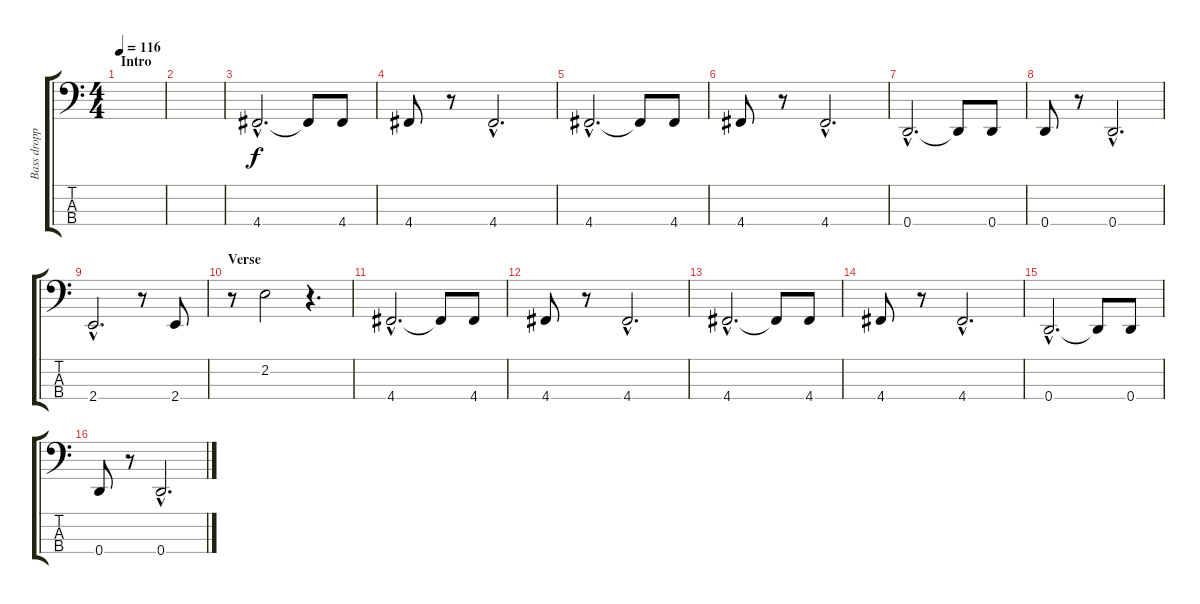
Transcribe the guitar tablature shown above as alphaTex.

\track ("Bass dropped D" "Bass dropp") {instrument electricbasspick}
\staff {score tabs}
\tuning (G2 D2 A1 D1) {hide}
\ts (4 4)
\section ("" "Intro")
\tempo 116
\clef f4
\ks c
|
|
4.4{hac}.2{d} 4.4{t}.8 4.4.8 |
4.4.8 r.8 4.4{hac}.2{d} |
4.4{hac}.2{d} 4.4{t}.8 4.4.8 |
4.4.8 r.8 4.4{hac}.2{d} |
0.4{hac}.2{d} 0.4{t}.8 0.4.8 |
0.4.8 r.8 0.4{hac}.2{d} |
2.4{hac}.2{d} r.8 2.4.8 |
\section ("" "Verse")
r.8 2.2.2 r.4{d} |
4.4{hac}.2{d} 4.4{t}.8 4.4.8 |
4.4.8 r.8 4.4{hac}.2{d} |
4.4{hac}.2{d} 4.4{t}.8 4.4.8 |
4.4.8 r.8 4.4{hac}.2{d} |
0.4{hac}.2{d} 0.4{t}.8 0.4.8 |
0.4.8 r.8 0.4{hac}.2{d}
